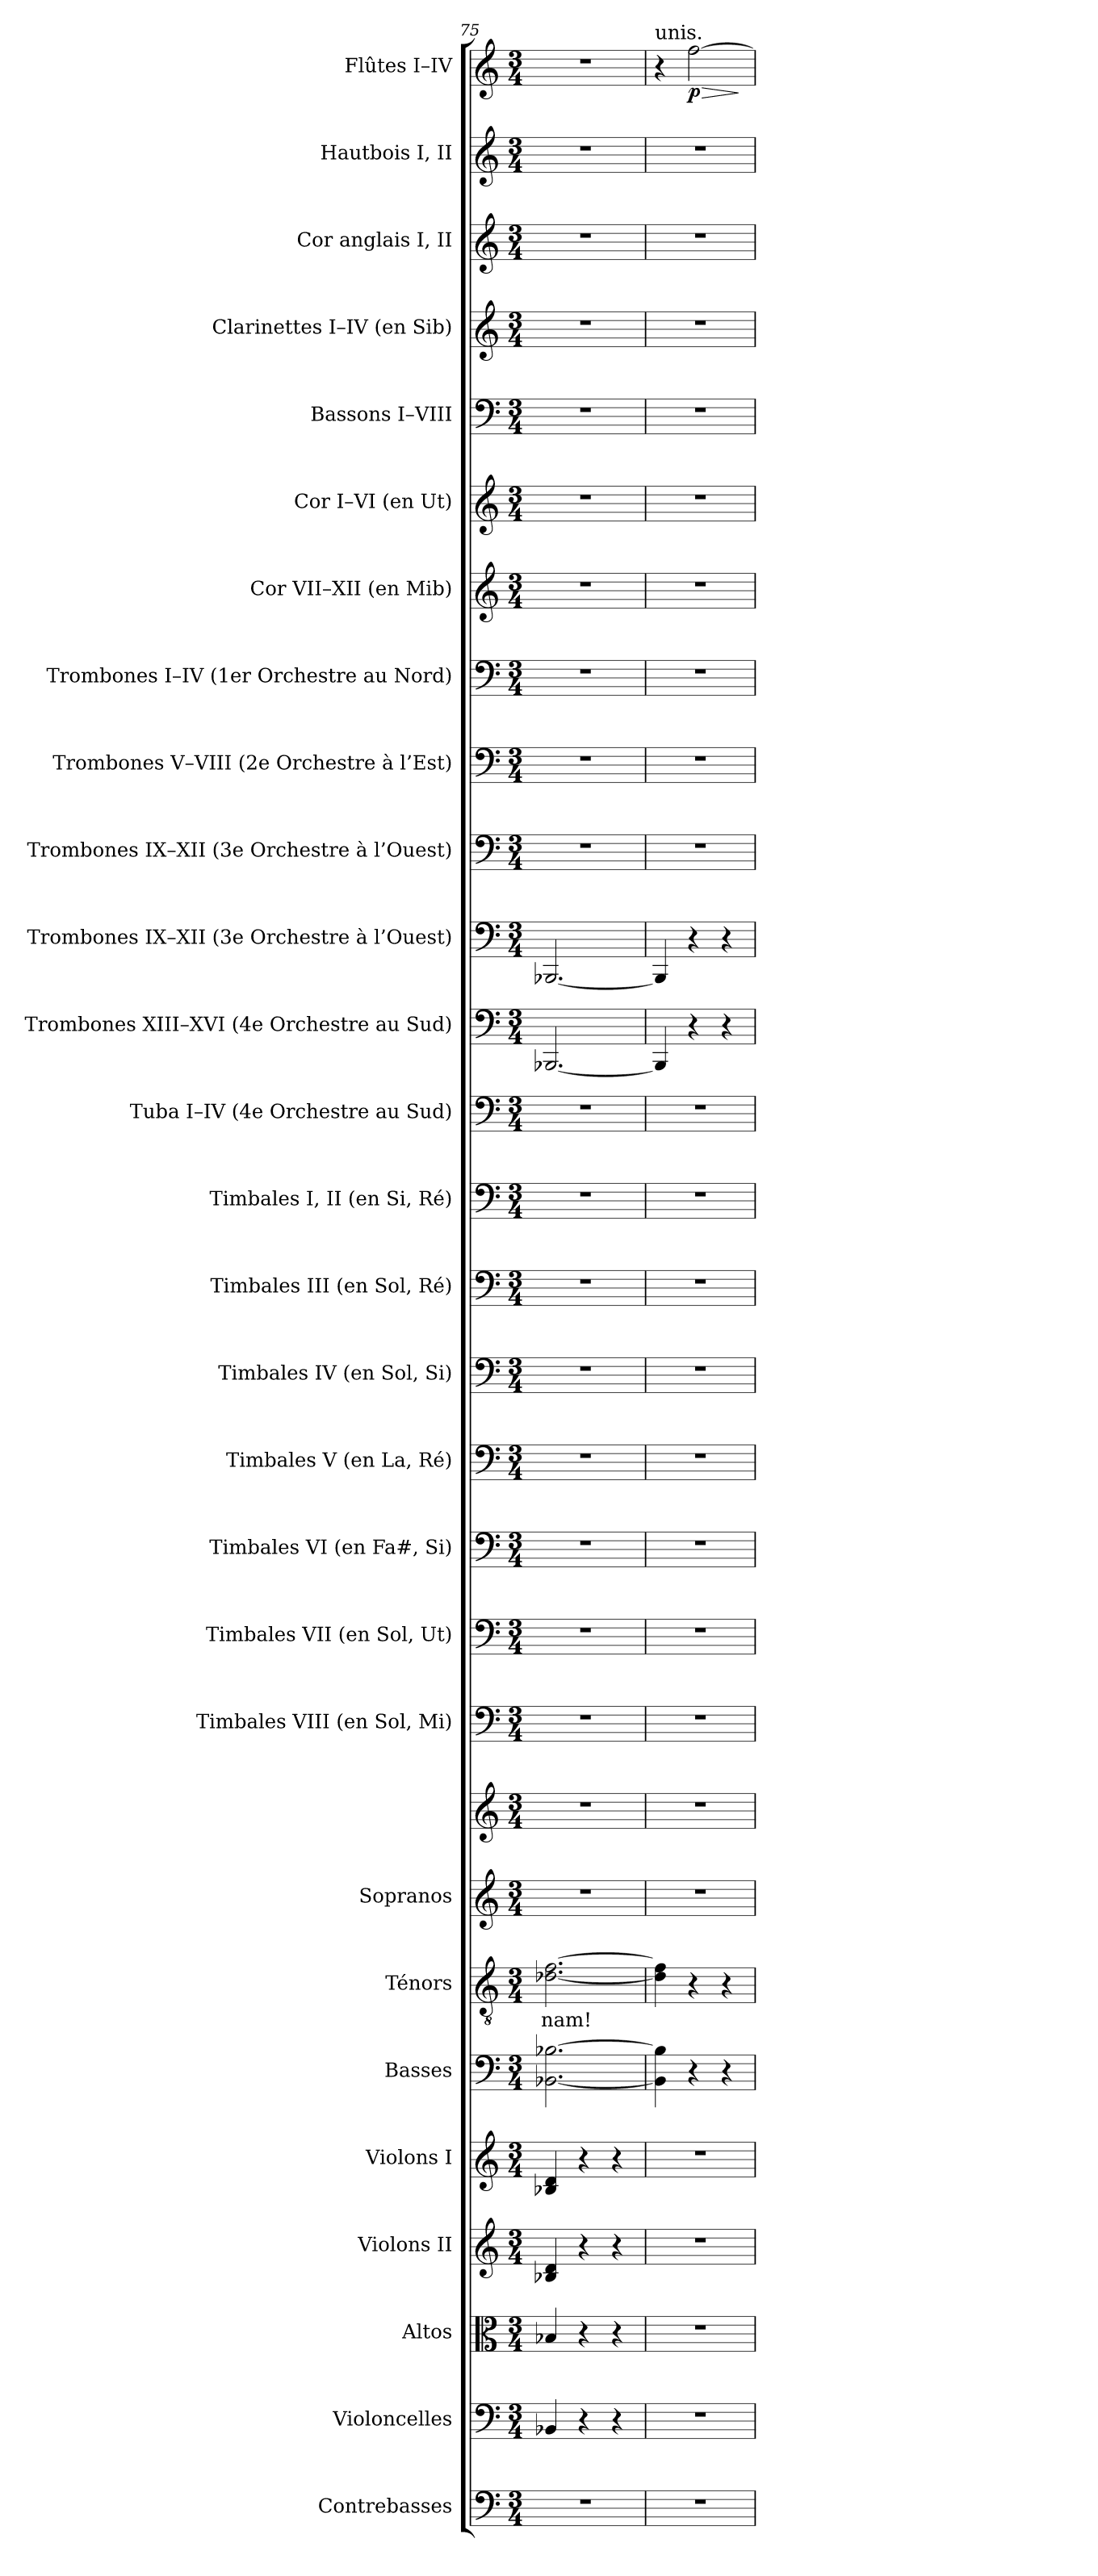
**kern	**kern	**kern	**kern	**kern	**kern	**kern	**text	**kern	**kern	**kern	**kern	**kern	**kern	**kern	**kern	**kern	**kern	**kern	**kern	**kern	**kern	**kern	**kern	**kern	**kern	**kern	**kern	**kern	**kern	**dynam
*part28	*part27	*part26	*part25	*part24	*part23	*part22	*part22	*part21	*part21	*part20	*part19	*part18	*part17	*part16	*part15	*part14	*part13	*part12	*part11	*part10	*part9	*part8	*part7	*part6	*part5	*part4	*part3	*part2	*part1	*part1
*staff29	*staff28	*staff27	*staff26	*staff25	*staff24	*staff23	*staff23	*staff22	*staff21	*staff20	*staff19	*staff18	*staff17	*staff16	*staff15	*staff14	*staff13	*staff12	*staff11	*staff10	*staff9	*staff8	*staff7	*staff6	*staff5	*staff4	*staff3	*staff2	*staff1	*staff1
*I"Contrebasses	*I"Violoncelles	*I"Altos	*I"Violons II	*I"Violons I	*I"Basses	*I"Ténors	*	*I"Sopranos	*	*I"Timbales VIII (en Sol, Mi)	*I"Timbales VII (en Sol, Ut)	*I"Timbales VI (en Fa#, Si)	*I"Timbales V (en La, Ré)	*I"Timbales IV (en Sol, Si)	*I"Timbales III (en Sol, Ré)	*I"Timbales I, II (en Si, Ré)	*I"Tuba I–IV (4e Orchestre au Sud)	*I"Trombones XIII–XVI (4e Orchestre au Sud)	*I"Trombones IX–XII (3e Orchestre à l’Ouest)	*I"Trombones IX–XII (3e Orchestre à l’Ouest)	*I"Trombones V–VIII (2e Orchestre à l’Est)	*I"Trombones I–IV (1er Orchestre au Nord)	*I"Cor VII–XII (en Mib)	*I"Cor I–VI (en Ut)	*I"Bassons I–VIII	*I"Clarinettes I–IV (en Sib)	*I"Cor anglais I, II	*I"Hautbois I, II	*I"Flûtes I–IV	*
*I'Cb.	*I'Vlles	*I'Altos	*I'Vns II	*I'Vns I	*I'Basses	*I'Tén.	*	*I'Sopr.	*	*I'VIII	*I'VII	*I'VI	*I'Timb.  V	*I'IV	*I'III	*I'I, II	*I'Tb.	*I'4e Orchestre	*	*I'Trb.  3e Orchestre	*I'2e Orchestre	*I'1er Orchestre	*I'Cor (Mib)	*I'Cor (Ut)	*I'Bns	*I'Cl. (Sib)	*I'C. a.	*I'Hb.	*I'Fl.	*
*clefF4	*clefF4	*clefC3	*clefG2	*clefG2	*clefF4	*clefGv2	*	*clefG2	*clefG2	*clefF4	*clefF4	*clefF4	*clefF4	*clefF4	*clefF4	*clefF4	*clefF4	*clefF4	*clefF4	*clefF4	*clefF4	*clefF4	*clefG2	*clefG2	*clefF4	*clefG2	*clefG2	*clefG2	*clefG2	*
*ITrd7c12	*	*	*	*	*	*ITrd7c12	*	*	*	*	*	*	*	*	*	*	*	*	*	*	*	*	*ITrd5c9	*ITrd7c12	*	*ITrd1c2	*ITrd4c7	*	*	*
*k[]	*k[]	*k[]	*k[]	*k[]	*k[]	*k[]	*	*k[]	*k[]	*k[]	*k[]	*k[]	*k[]	*k[]	*k[]	*k[]	*k[]	*k[]	*k[]	*k[]	*k[]	*k[]	*k[b-e-a-]	*k[]	*k[]	*k[b-e-]	*k[b-]	*k[]	*k[]	*
*C:	*C:	*C:	*C:	*C:	*C:	*C:	*	*C:	*C:	*C:	*C:	*C:	*C:	*C:	*C:	*C:	*C:	*C:	*C:	*C:	*C:	*C:	*E-:	*C:	*C:	*B-:	*F:	*C:	*C:	*
*M3/4	*M3/4	*M3/4	*M3/4	*M3/4	*M3/4	*M3/4	*	*M3/4	*M3/4	*M3/4	*M3/4	*M3/4	*M3/4	*M3/4	*M3/4	*M3/4	*M3/4	*M3/4	*M3/4	*M3/4	*M3/4	*M3/4	*M3/4	*M3/4	*M3/4	*M3/4	*M3/4	*M3/4	*M3/4	*
=75	=75	=75	=75	=75	=75	=75	=75	=75	=75	=75	=75	=75	=75	=75	=75	=75	=75	=75	=75	=75	=75	=75	=75	=75	=75	=75	=75	=75	=75	=75
!LO:N:vis=1	!	!	!	!	!	!	!	!	!	!	!	!	!	!	!	!	!	!	!	!	!	!	!	!	!	!	!	!	!	!
!	!	!	!	!	!	!	!LO:LY:b:color=#000000	!LO:N:vis=1	!LO:N:vis=1	!LO:N:vis=1	!LO:N:vis=1	!LO:N:vis=1	!LO:N:vis=1	!LO:N:vis=1	!LO:N:vis=1	!LO:N:vis=1	!LO:N:vis=1	!	!	!LO:N:vis=1	!LO:N:vis=1	!LO:N:vis=1	!LO:N:vis=1	!LO:N:vis=1	!LO:N:vis=1	!LO:N:vis=1	!LO:N:vis=1	!LO:N:vis=1	!LO:N:vis=1	!
2.r	4BB-Xi/	4B-Xi/	4B-Xi/ 4di	4B-Xi/ 4di	[<2.BB-Xi\ [>2.B-Xi	[<2.D-Xi\ [>2.Fi	-nam!	2.r	2.r	2.r	2.r	2.r	2.r	2.r	2.r	2.r	2.r	[<2.BBB-Xi/	[<2.BBB-Xi/	2.r	2.r	2.r	2.r	2.r	2.r	2.r	2.r	2.r	2.r	.
.	4r	4r	4r	4r	.	.	.	.	.	.	.	.	.	.	.	.	.	.	.	.	.	.	.	.	.	.	.	.	.	.
.	4r	4r	4r	4r	.	.	.	.	.	.	.	.	.	.	.	.	.	.	.	.	.	.	.	.	.	.	.	.	.	.
=76	=76	=76	=76	=76	=76	=76	=76	=76	=76	=76	=76	=76	=76	=76	=76	=76	=76	=76	=76	=76	=76	=76	=76	=76	=76	=76	=76	=76	=76	=76
!	!	!	!	!	!	!	!	!	!	!	!	!	!	!	!	!	!	!	!	!	!	!	!	!	!	!	!	!	!LO:TX:a:t=unis.	!
!LO:N:vis=1	!LO:N:vis=1	!LO:N:vis=1	!LO:N:vis=1	!LO:N:vis=1	!	!	!	!LO:N:vis=1	!LO:N:vis=1	!LO:N:vis=1	!LO:N:vis=1	!LO:N:vis=1	!LO:N:vis=1	!LO:N:vis=1	!LO:N:vis=1	!LO:N:vis=1	!LO:N:vis=1	!	!	!LO:N:vis=1	!LO:N:vis=1	!LO:N:vis=1	!LO:N:vis=1	!LO:N:vis=1	!LO:N:vis=1	!LO:N:vis=1	!LO:N:vis=1	!LO:N:vis=1	!	!
2.r	2.r	2.r	2.r	2.r	4BB-i\] 4B-i]	4D-i\] 4Fi]	.	2.r	2.r	2.r	2.r	2.r	2.r	2.r	2.r	2.r	2.r	4BBB-i/]	4BBB-i/]	2.r	2.r	2.r	2.r	2.r	2.r	2.r	2.r	2.r	4r	.
!	!	!	!	!	!	!	!	!	!	!	!	!	!	!	!	!	!	!	!	!	!	!	!	!	!	!	!	!	!	!LO:HP:b
.	.	.	.	.	4r	4r	.	.	.	.	.	.	.	.	.	.	.	4r	4r	.	.	.	.	.	.	.	.	.	[>2ffi\	> p
.	.	.	.	.	4r	4r	.	.	.	.	.	.	.	.	.	.	.	4r	4r	.	.	.	.	.	.	.	.	.	.	.
.	.	.	.	.	.	.	.	.	.	.	.	.	.	.	.	.	.	.	.	.	.	.	.	.	.	.	.	.	.	]
=	=	=	=	=	=	=	=	=	=	=	=	=	=	=	=	=	=	=	=	=	=	=	=	=	=	=	=	=	=	=
*-	*-	*-	*-	*-	*-	*-	*-	*-	*-	*-	*-	*-	*-	*-	*-	*-	*-	*-	*-	*-	*-	*-	*-	*-	*-	*-	*-	*-	*-	*-
